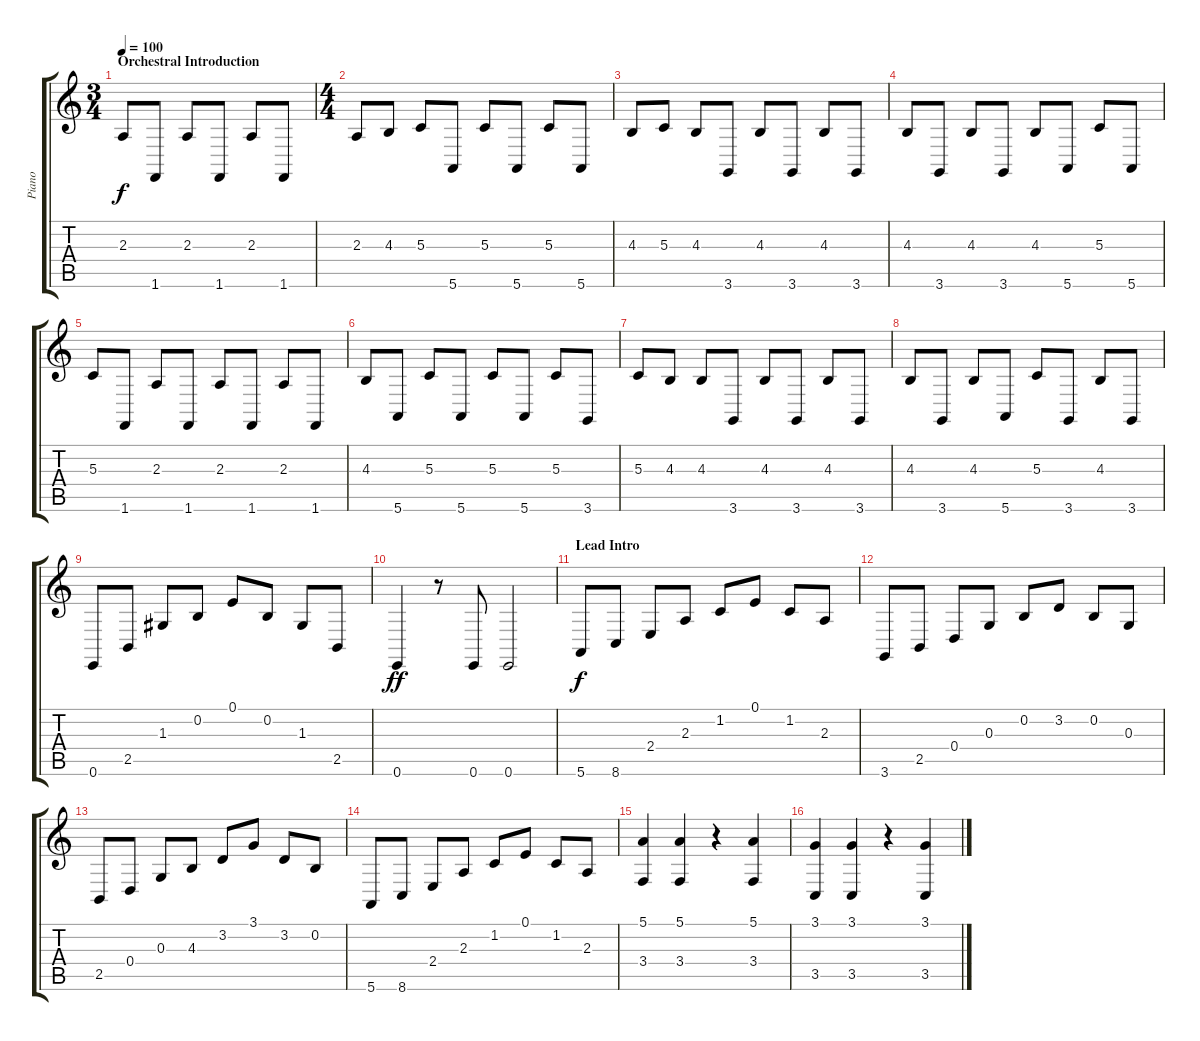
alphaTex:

\track ("Piano" "Piano") {instrument acousticgrandpiano}
\staff {score tabs}
\tuning (E4 B3 G3 D3 A2 E2) {hide}
\ts (3 4)
\section ("" "Orchestral Introduction")
\tempo 100
\clef g2
\ks c
2.3.8{dy f instrument acousticgrandpiano} 1.6.8 2.3.8 1.6.8 2.3.8 1.6.8 |
\ts (4 4)
2.3.8 4.3.8 5.3.8 5.6.8 5.3.8 5.6.8 5.3.8 5.6.8 |
4.3.8 5.3.8 4.3.8 3.6.8 4.3.8 3.6.8 4.3.8 3.6.8 |
4.3.8 3.6.8 4.3.8 3.6.8 4.3.8 5.6.8 5.3.8 5.6.8 |
5.3.8 1.6.8 2.3.8 1.6.8 2.3.8 1.6.8 2.3.8 1.6.8 |
4.3.8 5.6.8 5.3.8 5.6.8 5.3.8 5.6.8 5.3.8 3.6.8 |
5.3.8 4.3.8 4.3.8 3.6.8 4.3.8 3.6.8 4.3.8 3.6.8 |
4.3.8 3.6.8 4.3.8 5.6.8 5.3.8 3.6.8 4.3.8 3.6.8 |
0.6.8 2.5.8 1.3.8 0.2.8 0.1.8 0.2.8 1.3.8 2.5.8 |
0.6.4{dy ff} r.8 0.6.8 0.6.2 |
\section ("" "Lead Intro")
5.6.8{dy f} 8.6.8 2.4.8 2.3.8 1.2.8 0.1.8 1.2.8 2.3.8 |
3.6.8 2.5.8 0.4.8 0.3.8 0.2.8 3.2.8 0.2.8 0.3.8 |
2.5.8 0.4.8 0.3.8 4.3.8 3.2.8 3.1.8 3.2.8 0.2.8 |
5.6.8 8.6.8 2.4.8 2.3.8 1.2.8 0.1.8 1.2.8 2.3.8 |
(5.1 3.4).4 (5.1 3.4).4 r.4 (5.1 3.4).4 |
(3.1 3.5).4 (3.1 3.5).4 r.4 (3.1 3.5).4
